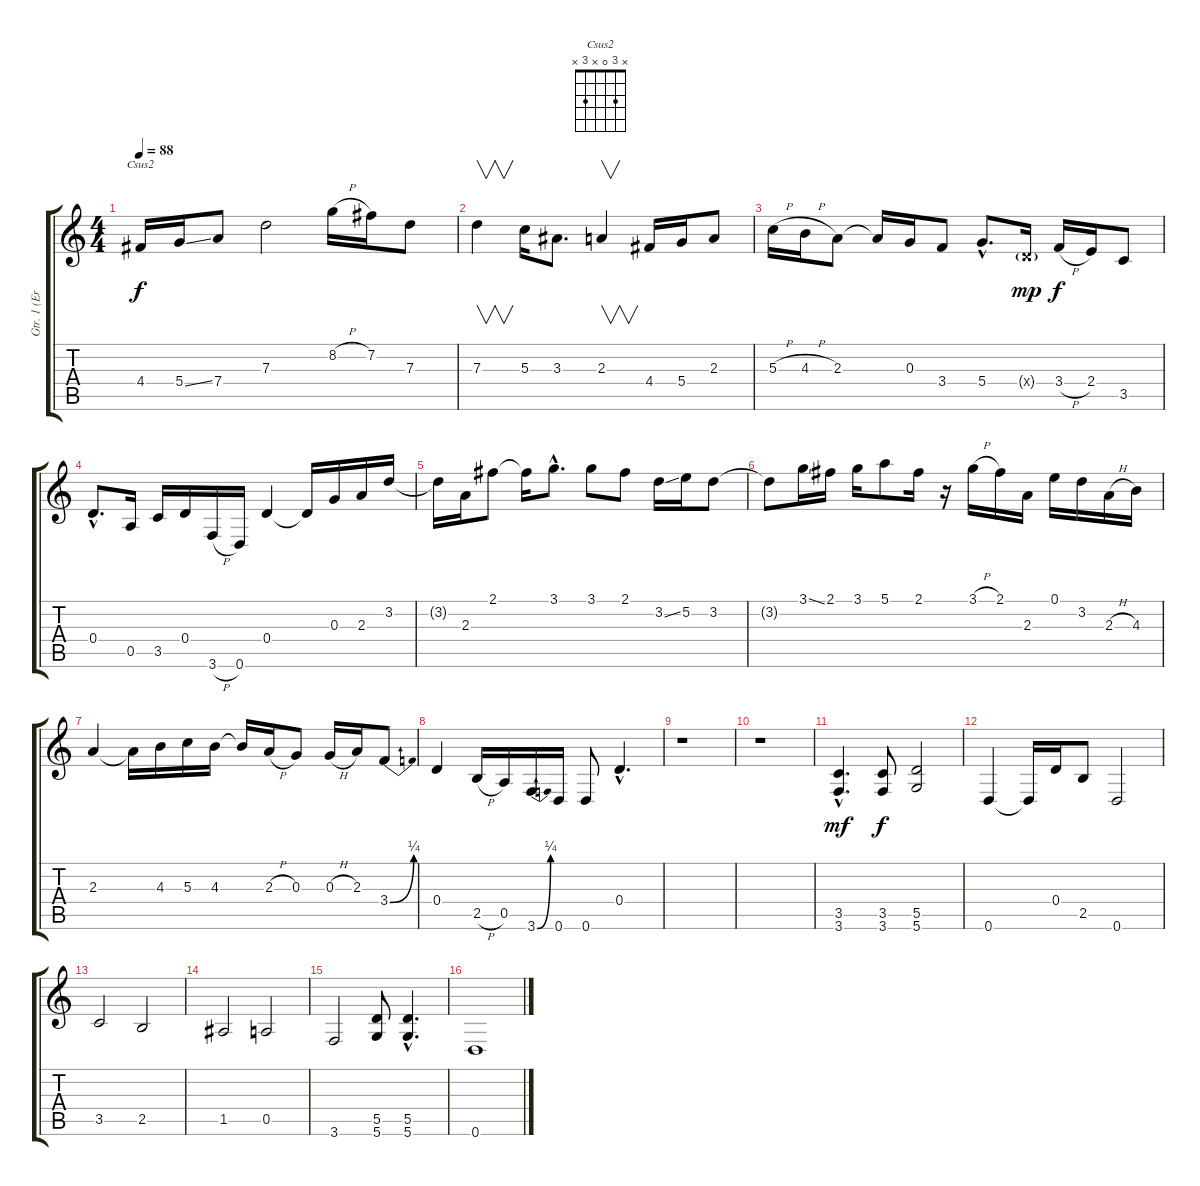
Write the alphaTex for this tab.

\track ("Gtr. 1 (Eric Clapton) w/pick" "Gtr. 1 (Er") {instrument acousticguitarnylon}
\staff {score tabs}
\tuning (E4 B3 G3 D3 A2 D2) {hide}
\chord ("Csus2" x 3 0 x 3 x)
\ts (4 4)
\tempo 88
\clef g2
\ks c
4.4.16{ch "Csus2" dy f instrument acousticguitarnylon} 5.4{ss}.16 7.4.8 7.3.2 8.2{h}.16 7.2.16 7.3.8 |
7.3.4{v} 5.3.16 3.3.8{d} 2.3.4{v} 4.4.16 5.4.16 2.3.8 |
5.3{h}.16 4.3{h}.16 2.3.8 2.3{t}.16 0.3.16 3.4.8 5.4{hac}.8{d} 0.4{g x}.16{dy mp} 3.4{h}.16{dy f} 2.4.16 3.5.8 |
0.4{hac}.8{d} 0.5.16 3.5.16 0.4.16 3.6{h}.16 0.6.16 0.4.4 0.4{t}.16 0.3.16 2.3.16 3.2.16 |
3.2{t}.16 2.3.16 2.1.8 2.1{t}.16 3.1{hac}.8{d} 3.1.8 2.1.8 3.2{ss}.16 5.2.16 3.2.8 |
3.2{t}.8 3.1{ss}.16 2.1.16 3.1.16 5.1.8 2.1.16 r.16 3.1{h}.16 2.1.16 2.3.16 0.1.16 3.2.16 2.3{h}.16 4.3.16 |
2.3.4 2.3{t}.16 4.3.16 5.3.16 4.3.16 4.3{t}.16 2.3{h}.16 0.3.8 0.3{h}.16 2.3.16 3.4{be (bend 0 0 60 1)}.8 |
0.4.4 2.5{h}.16 0.5.16 3.6{be (bend 0 0 60 1)}.16 0.6.16 0.6.8 0.4{hac}.4{d} |
r.1 |
r.1 |
(3.5{hac} 3.6{hac}).4{d dy mf} (3.5 3.6).8{dy f} (5.5 5.6).2 |
0.6.4 0.6{t}.16 0.4.16 2.5.8 0.6.2 |
3.5.2 2.5.2 |
1.5.2 0.5.2 |
3.6.2 (5.5 5.6).8 (5.5{hac} 5.6{hac}).4{d} |
0.6.1
